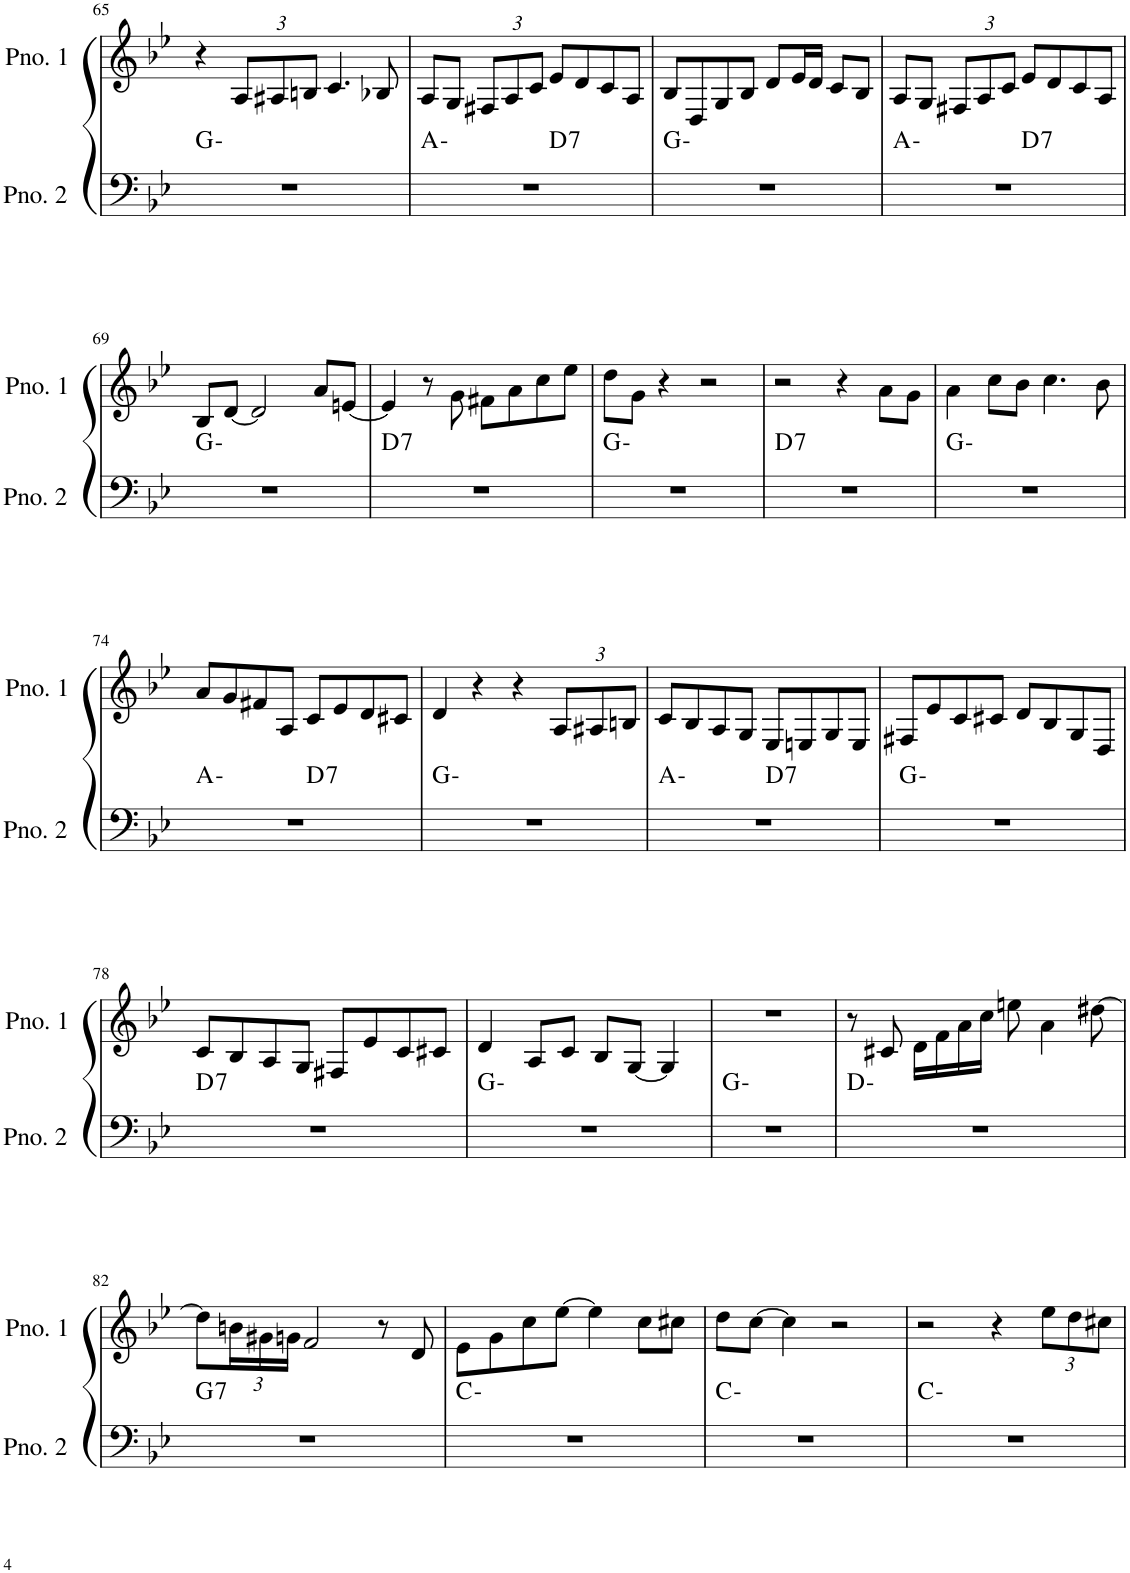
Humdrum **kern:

**kern	**harte	**kern
*part2	*part2	*part1
*staff2	*	*staff1
*I"ピアノ 2	*	*I"ピアノ 1
!!LO:PB:g=z
*clefF4	*	*clefG2
*k[b-e-]	*	*k[b-e-]
*M4/4	*	*M4/4
=65	=65	=65
1r	G:min	4r
*	*	*Xbrackettup
.	.	12A/L
.	.	12A#X/
.	.	12Bn/J
.	.	4.c/
.	.	8B-X/
=66	=66	=66
*^	*	*
1r	2ryy	A:min	8A/L
.	.	.	8G/J
.	.	.	12F#X/L
.	.	.	12A/
.	.	.	12c/J
!	!	!LO:H:kt=7	!
.	2ryy	D:7	8e-/L
.	.	.	8d/
.	.	.	8c/
.	.	.	8A/J
*v	*v	*	*
=67	=67	=67
1r	G:min	8B-/L
.	.	8D/
.	.	8G/
.	.	8B-/J
.	.	8d/L
.	.	16e-/L
.	.	16d/JJ
.	.	8c/L
.	.	8B-/J
=68	=68	=68
*^	*	*
1r	2ryy	A:min	8A/L
.	.	.	8G/J
.	.	.	12F#X/L
.	.	.	12A/
.	.	.	12c/J
!	!	!LO:H:kt=7	!
.	2ryy	D:7	8e-/L
.	.	.	8d/
.	.	.	8c/
.	.	.	8A/J
*v	*v	*	*
!!LO:LB:g=z
=69	=69	=69
1r	G:min	8B-/L
.	.	[8d/J
.	.	2d/]
.	.	8a/L
.	.	[8en/J
=70	=70	=70
!	!LO:H:kt=7	!
1r	D:7	4e/]
.	.	8r
.	.	8g\
.	.	8f#X\L
.	.	8a\
.	.	8cc\
.	.	8ee-\J
=71	=71	=71
1r	G:min	8dd\L
.	.	8g\J
.	.	4r
.	.	2r
=72	=72	=72
!	!LO:H:kt=7	!
1r	D:7	2r
.	.	4r
.	.	8a\L
.	.	8g\J
=73	=73	=73
1r	G:min	4a\
.	.	8cc\L
.	.	8b-\J
.	.	4.cc\
.	.	8b-\
!!LO:LB:g=z
=74	=74	=74
*^	*	*
1r	2ryy	A:min	8a/L
.	.	.	8g/
.	.	.	8f#X/
.	.	.	8A/J
!	!	!LO:H:kt=7	!
.	2ryy	D:7	8c/L
.	.	.	8e-/
.	.	.	8d/
.	.	.	8c#X/J
*v	*v	*	*
=75	=75	=75
1r	G:min	4d/
.	.	4r
.	.	4r
.	.	12A/L
.	.	12A#X/
.	.	12Bn/J
=76	=76	=76
*^	*	*
1r	2ryy	A:min	8c/L
.	.	.	8B-/
.	.	.	8A/
.	.	.	8G/J
!	!	!LO:H:kt=7	!
.	2ryy	D:7	8E-/L
.	.	.	8En/
.	.	.	8G/
.	.	.	8E/J
*v	*v	*	*
=77	=77	=77
1r	G:min	8F#X/L
.	.	8e-/
.	.	8c/
.	.	8c#X/J
.	.	8d/L
.	.	8B-/
.	.	8G/
.	.	8D/J
!!LO:LB:g=z
=78	=78	=78
!	!LO:H:kt=7	!
1r	D:7	8c/L
.	.	8B-/
.	.	8A/
.	.	8G/J
.	.	8F#X/L
.	.	8e-/
.	.	8c/
.	.	8c#X/J
=79	=79	=79
1r	G:min	4d/
.	.	8A/L
.	.	8c/J
.	.	8B-/L
.	.	[8G/J
.	.	4G/]
=80	=80	=80
1r	G:min	1r
=81	=81	=81
1r	D:min	8r
.	.	8c#X/
.	.	16d\LL
.	.	16f\
.	.	16a\
.	.	16cc\JJ
.	.	8een\
.	.	4a\
.	.	[8dd#X\
!!LO:LB:g=z
=82	=82	=82
!	!LO:H:kt=7	!
1r	G:7	8dd#\L]
.	.	24bn\L
.	.	24g#X\
.	.	24gn\JJ
.	.	2f/
.	.	8r
.	.	8d/
=83	=83	=83
1r	C:min	8e-\L
.	.	8g\
.	.	8cc\
.	.	[8ee-\J
.	.	4ee-\]
.	.	8cc\L
.	.	8cc#X\J
=84	=84	=84
1r	C:min	8dd\L
.	.	[8cc\J
.	.	4cc\]
.	.	2r
=85	=85	=85
1r	C:min	2r
.	.	4r
.	.	12ee-\L
.	.	12dd\
.	.	12cc#X\J
=	=	=
*-	*-	*-
